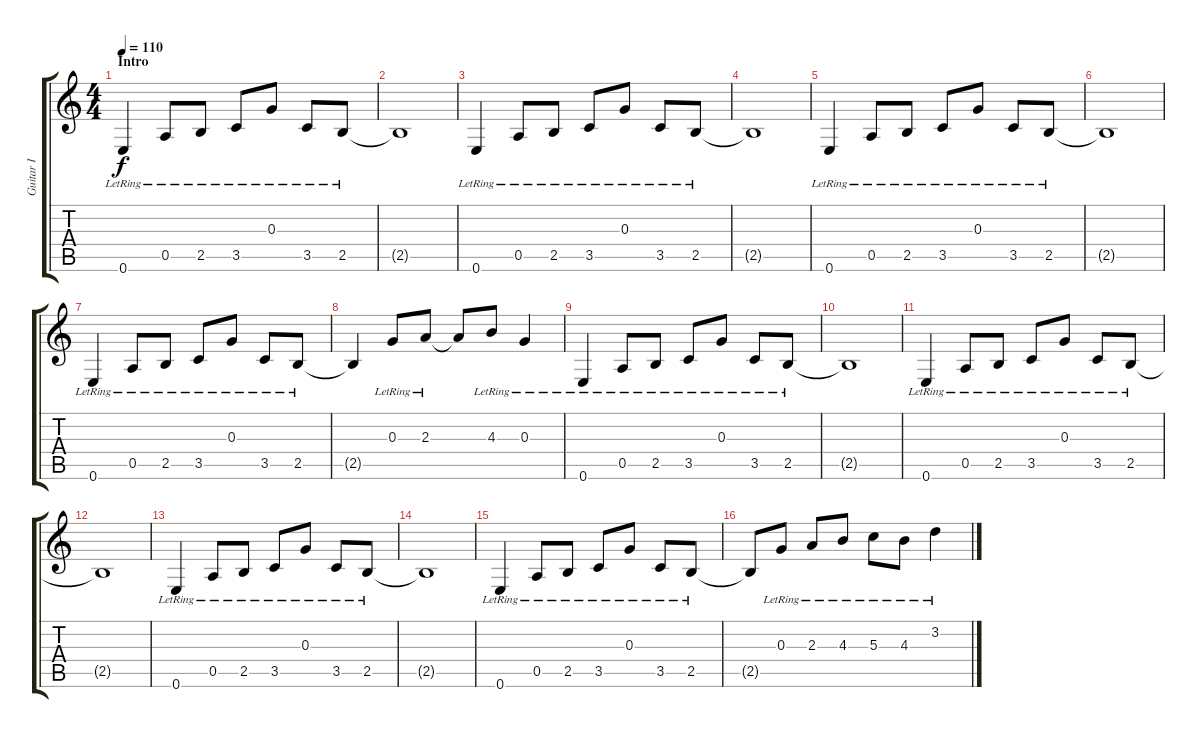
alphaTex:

\track ("Guitar I" "Guitar I") {instrument acousticguitarsteel}
\staff {score tabs}
\tuning (E4 B3 G3 D3 A2 E2) {hide}
\ts (4 4)
\section ("" "Intro")
\tempo 110
\clef g2
\ks c
0.6{lr}.4{dy f instrument acousticguitarsteel} 0.5{lr}.8 2.5{lr}.8 3.5{lr}.8 0.3{lr}.8 3.5{lr}.8 2.5{lr}.8 |
2.5{t}.1 |
0.6{lr}.4 0.5{lr}.8 2.5{lr}.8 3.5{lr}.8 0.3{lr}.8 3.5{lr}.8 2.5{lr}.8 |
2.5{t}.1 |
0.6{lr}.4 0.5{lr}.8 2.5{lr}.8 3.5{lr}.8 0.3{lr}.8 3.5{lr}.8 2.5{lr}.8 |
2.5{t}.1 |
0.6{lr}.4 0.5{lr}.8 2.5{lr}.8 3.5{lr}.8 0.3{lr}.8 3.5{lr}.8 2.5{lr}.8 |
2.5{t}.4 0.3{lr}.8 2.3{lr}.8 2.3{t}.8 4.3{lr}.8 0.3{lr}.4 |
0.6{lr}.4 0.5{lr}.8 2.5{lr}.8 3.5{lr}.8 0.3{lr}.8 3.5{lr}.8 2.5{lr}.8 |
2.5{t}.1 |
0.6{lr}.4 0.5{lr}.8 2.5{lr}.8 3.5{lr}.8 0.3{lr}.8 3.5{lr}.8 2.5{lr}.8 |
2.5{t}.1 |
0.6{lr}.4 0.5{lr}.8 2.5{lr}.8 3.5{lr}.8 0.3{lr}.8 3.5{lr}.8 2.5{lr}.8 |
2.5{t}.1 |
0.6{lr}.4 0.5{lr}.8 2.5{lr}.8 3.5{lr}.8 0.3{lr}.8 3.5{lr}.8 2.5{lr}.8 |
2.5{t}.8 0.3{lr}.8 2.3{lr}.8 4.3{lr}.8 5.3{lr}.8 4.3{lr}.8 3.2{lr}.4
